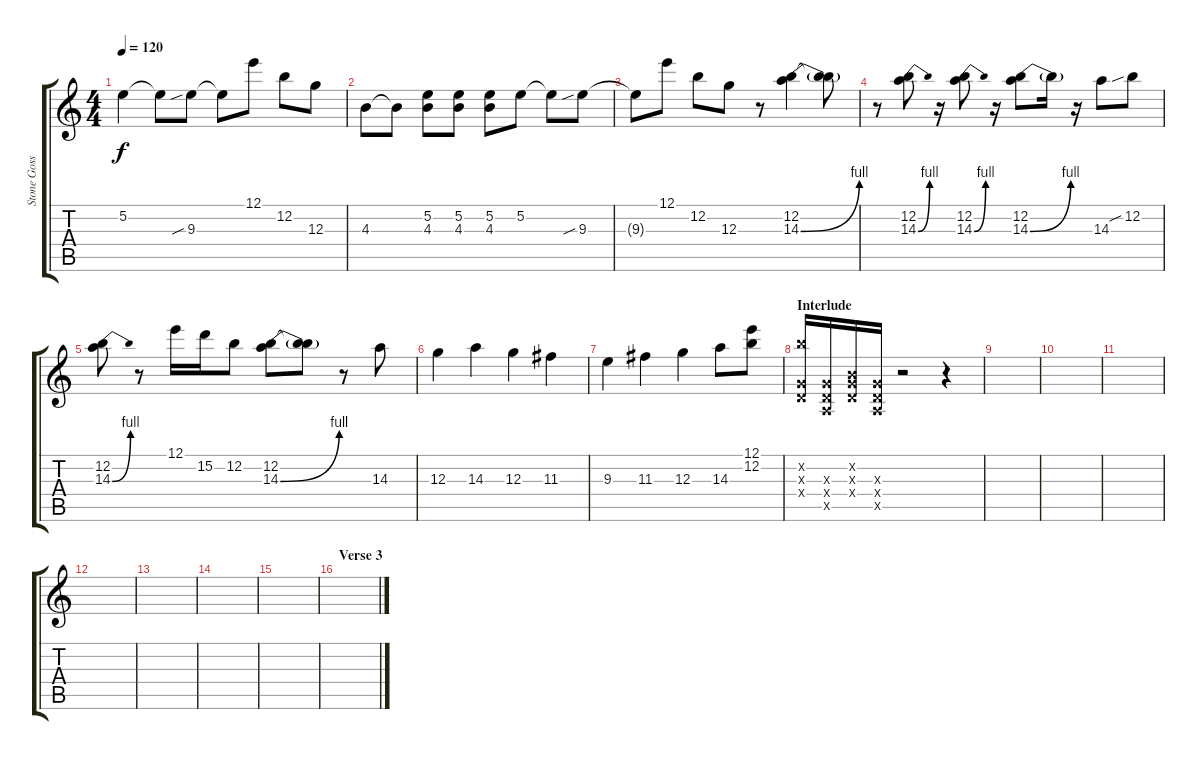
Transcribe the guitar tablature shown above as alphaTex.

\track ("Stone Gossard" "Stone Goss") {instrument overdrivenguitar}
\staff {score tabs}
\tuning (E4 B3 G3 D3 A2 E2) {hide}
\ts (4 4)
\tempo 120
\clef g2
\ks c
5.2{t}.4{dy f} 5.2{t}.8 9.3{sib}.8 9.3{t}.8 12.1.8 12.2.8 12.3.8 |
4.3.8 4.3{t}.8 (5.2 4.3).8 (5.2 4.3).8 (5.2 4.3).8 5.2.8 5.2{t}.8 9.3{sib}.8 |
9.3{t}.8 12.1.8 12.2.8 12.3.8 r.8 (12.2 14.3{be (bend 0 0 60 4)}).4 (12.2{t} 14.3{t}).8 |
r.8 (12.2 14.3{be (bend 0 0 60 4)}).8 r.16 (12.2 14.3{be (bend 0 0 60 4)}).8 r.16 (12.2 14.3{be (bend 0 0 60 4)}).8 14.3{t}.16 r.16 14.3.8 12.2{sib}.8 |
(12.2 14.3{be (bend 0 0 60 4)}).8 r.8 12.1.16 15.2.16 12.2.8 (12.2 14.3{be (bend 0 0 60 4)}).8 (12.2{t} 14.3{t}).8 r.8 14.3.8 |
12.3.4 14.3.4 12.3.4 11.3.4 |
9.3.4 11.3.4 12.3.4 14.3.8 (12.1 12.2).8 |
\section ("" "Interlude")
(12.2{x} 0.3{x} 0.4{x}).16 (0.3{x} 0.4{x} 0.5{x}).16 (0.2{x} 0.3{x} 0.4{x}).16 (0.3{x} 0.4{x} 0.5{x}).16 r.2 r.4 |
|
|
|
|
|
|
|
\section ("" "Verse 3")
